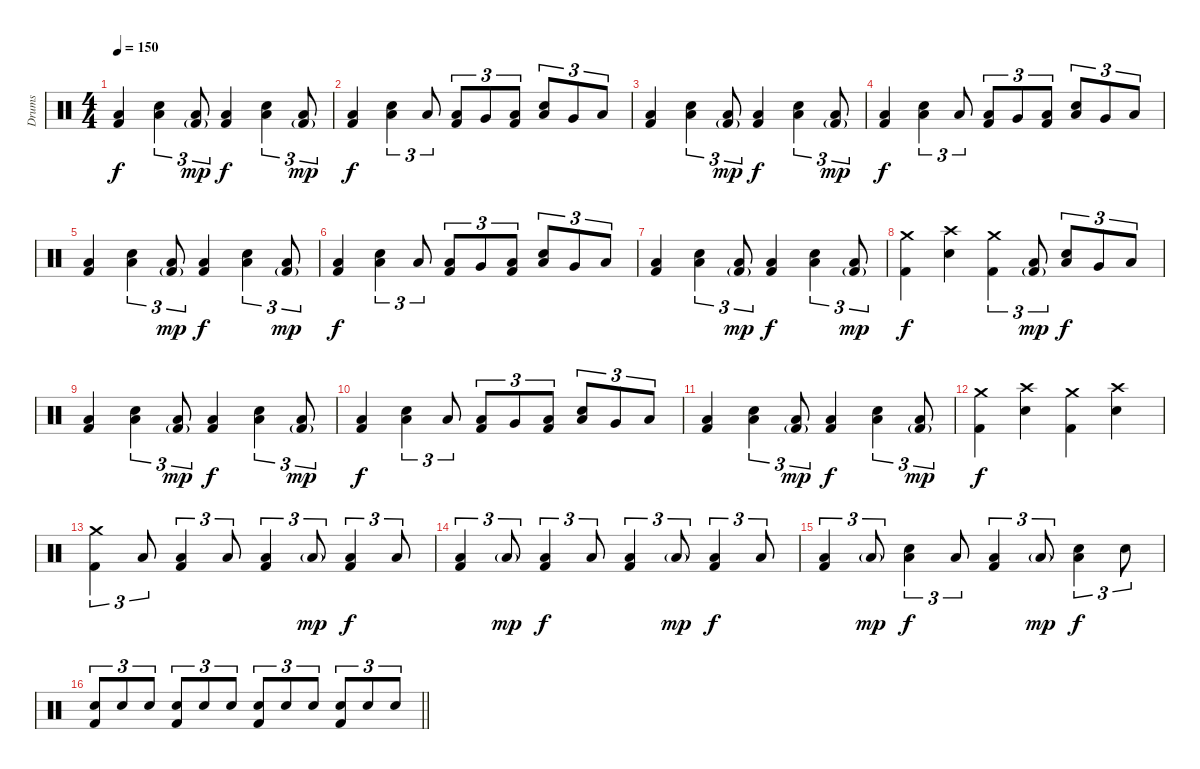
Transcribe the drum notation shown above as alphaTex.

\track ("Drums" "Drums") {instrument percussion}
\staff {score}
\articulation defaults
\ts (4 4)
\tempo 150
\clef neutral
\ks c
("Low Floor Tom (hit)" "Kick (hit) 2").4{dy f} ("Low Floor Tom (hit)" "Electric Snare (hit)").4{tu (3 2)} ("Low Floor Tom (hit)" "Kick (hit) 2"{g}).8{tu (3 2) dy mp} ("Low Floor Tom (hit)" "Kick (hit) 2").4{dy f} ("Low Floor Tom (hit)" "Electric Snare (hit)").4{tu (3 2)} ("Low Floor Tom (hit)" "Kick (hit) 2"{g}).8{tu (3 2) dy mp} |
("Low Floor Tom (hit)" "Kick (hit) 2").4{dy f} ("Low Floor Tom (hit)" "Electric Snare (hit)").4{tu (3 2)} "Low Floor Tom (hit)".8{tu (3 2)} ("Low Floor Tom (hit)" "Kick (hit) 2").8{tu (3 2)} "Very Low Tom (hit)".8{tu (3 2)} ("Low Floor Tom (hit)" "Kick (hit) 2").8{tu (3 2)} ("Low Floor Tom (hit)" "Electric Snare (hit)").8{tu (3 2)} "Very Low Tom (hit)".8{tu (3 2)} "Low Floor Tom (hit)".8{tu (3 2)} |
("Low Floor Tom (hit)" "Kick (hit) 2").4 ("Low Floor Tom (hit)" "Electric Snare (hit)").4{tu (3 2)} ("Low Floor Tom (hit)" "Kick (hit) 2"{g}).8{tu (3 2) dy mp} ("Low Floor Tom (hit)" "Kick (hit) 2").4{dy f} ("Low Floor Tom (hit)" "Electric Snare (hit)").4{tu (3 2)} ("Low Floor Tom (hit)" "Kick (hit) 2"{g}).8{tu (3 2) dy mp} |
("Low Floor Tom (hit)" "Kick (hit) 2").4{dy f} ("Low Floor Tom (hit)" "Electric Snare (hit)").4{tu (3 2)} "Low Floor Tom (hit)".8{tu (3 2)} ("Low Floor Tom (hit)" "Kick (hit) 2").8{tu (3 2)} "Very Low Tom (hit)".8{tu (3 2)} ("Low Floor Tom (hit)" "Kick (hit) 2").8{tu (3 2)} ("Low Floor Tom (hit)" "Electric Snare (hit)").8{tu (3 2)} "Very Low Tom (hit)".8{tu (3 2)} "Low Floor Tom (hit)".8{tu (3 2)} |
("Low Floor Tom (hit)" "Kick (hit) 2").4 ("Low Floor Tom (hit)" "Electric Snare (hit)").4{tu (3 2)} ("Low Floor Tom (hit)" "Kick (hit) 2"{g}).8{tu (3 2) dy mp} ("Low Floor Tom (hit)" "Kick (hit) 2").4{dy f} ("Low Floor Tom (hit)" "Electric Snare (hit)").4{tu (3 2)} ("Low Floor Tom (hit)" "Kick (hit) 2"{g}).8{tu (3 2) dy mp} |
("Low Floor Tom (hit)" "Kick (hit) 2").4{dy f} ("Low Floor Tom (hit)" "Electric Snare (hit)").4{tu (3 2)} "Low Floor Tom (hit)".8{tu (3 2)} ("Low Floor Tom (hit)" "Kick (hit) 2").8{tu (3 2)} "Very Low Tom (hit)".8{tu (3 2)} ("Low Floor Tom (hit)" "Kick (hit) 2").8{tu (3 2)} ("Low Floor Tom (hit)" "Electric Snare (hit)").8{tu (3 2)} "Very Low Tom (hit)".8{tu (3 2)} "Low Floor Tom (hit)".8{tu (3 2)} |
("Low Floor Tom (hit)" "Kick (hit) 2").4 ("Low Floor Tom (hit)" "Electric Snare (hit)").4{tu (3 2)} ("Low Floor Tom (hit)" "Kick (hit) 2"{g}).8{tu (3 2) dy mp} ("Low Floor Tom (hit)" "Kick (hit) 2").4{dy f} ("Low Floor Tom (hit)" "Electric Snare (hit)").4{tu (3 2)} ("Low Floor Tom (hit)" "Kick (hit) 2"{g}).8{tu (3 2) dy mp} |
("Crash medium (hit)" "Kick (hit) 2").4{dy f} ("Crash high (hit)" "Electric Snare (hit)").4 ("Crash medium (hit)" "Kick (hit) 2").4{tu (3 2)} ("Low Floor Tom (hit)" "Kick (hit) 2"{g}).8{tu (3 2) dy mp} ("Low Floor Tom (hit)" "Electric Snare (hit)").8{tu (3 2) dy f} "Very Low Tom (hit)".8{tu (3 2)} "Low Floor Tom (hit)".8{tu (3 2)} |
("Low Floor Tom (hit)" "Kick (hit) 2").4 ("Low Floor Tom (hit)" "Electric Snare (hit)").4{tu (3 2)} ("Low Floor Tom (hit)" "Kick (hit) 2"{g}).8{tu (3 2) dy mp} ("Low Floor Tom (hit)" "Kick (hit) 2").4{dy f} ("Low Floor Tom (hit)" "Electric Snare (hit)").4{tu (3 2)} ("Low Floor Tom (hit)" "Kick (hit) 2"{g}).8{tu (3 2) dy mp} |
("Low Floor Tom (hit)" "Kick (hit) 2").4{dy f} ("Low Floor Tom (hit)" "Electric Snare (hit)").4{tu (3 2)} "Low Floor Tom (hit)".8{tu (3 2)} ("Low Floor Tom (hit)" "Kick (hit) 2").8{tu (3 2)} "Very Low Tom (hit)".8{tu (3 2)} ("Low Floor Tom (hit)" "Kick (hit) 2").8{tu (3 2)} ("Low Floor Tom (hit)" "Electric Snare (hit)").8{tu (3 2)} "Very Low Tom (hit)".8{tu (3 2)} "Low Floor Tom (hit)".8{tu (3 2)} |
("Low Floor Tom (hit)" "Kick (hit) 2").4 ("Low Floor Tom (hit)" "Electric Snare (hit)").4{tu (3 2)} ("Low Floor Tom (hit)" "Kick (hit) 2"{g}).8{tu (3 2) dy mp} ("Low Floor Tom (hit)" "Kick (hit) 2").4{dy f} ("Low Floor Tom (hit)" "Electric Snare (hit)").4{tu (3 2)} ("Low Floor Tom (hit)" "Kick (hit) 2"{g}).8{tu (3 2) dy mp} |
("Crash medium (hit)" "Kick (hit) 2").4{dy f} ("Crash high (hit)" "Electric Snare (hit)").4 ("Crash medium (hit)" "Kick (hit) 2").4 ("Crash high (hit)" "Electric Snare (hit)").4 |
("Crash medium (hit)" "Kick (hit) 2").4{tu (3 2)} "Low Floor Tom (hit)".8{tu (3 2)} ("Low Floor Tom (hit)" "Kick (hit) 2").4{tu (3 2)} "Low Floor Tom (hit)".8{tu (3 2)} ("Low Floor Tom (hit)" "Kick (hit) 2").4{tu (3 2)} "Low Floor Tom (hit)"{g}.8{tu (3 2) dy mp} ("Low Floor Tom (hit)" "Kick (hit) 2").4{tu (3 2) dy f} "Low Floor Tom (hit)".8{tu (3 2)} |
("Low Floor Tom (hit)" "Kick (hit) 2").4{tu (3 2)} "Low Floor Tom (hit)"{g}.8{tu (3 2) dy mp} ("Low Floor Tom (hit)" "Kick (hit) 2").4{tu (3 2) dy f} "Low Floor Tom (hit)".8{tu (3 2)} ("Low Floor Tom (hit)" "Kick (hit) 2").4{tu (3 2)} "Low Floor Tom (hit)"{g}.8{tu (3 2) dy mp} ("Low Floor Tom (hit)" "Kick (hit) 2").4{tu (3 2) dy f} "Low Floor Tom (hit)".8{tu (3 2)} |
("Low Floor Tom (hit)" "Kick (hit) 2").4{tu (3 2)} "Low Floor Tom (hit)"{g}.8{tu (3 2) dy mp} ("Low Floor Tom (hit)" "Electric Snare (hit)").4{tu (3 2) dy f} "Low Floor Tom (hit)".8{tu (3 2)} ("Low Floor Tom (hit)" "Kick (hit) 2").4{tu (3 2)} "Low Floor Tom (hit)"{g}.8{tu (3 2) dy mp} ("Low Floor Tom (hit)" "Electric Snare (hit)").4{tu (3 2) dy f} "Electric Snare (hit)".8{tu (3 2)} |
\barLineRight lightlight
("Electric Snare (hit)" "Kick (hit) 2").8{tu (3 2)} "Electric Snare (hit)".8{tu (3 2)} "Electric Snare (hit)".8{tu (3 2)} ("Electric Snare (hit)" "Kick (hit) 2").8{tu (3 2)} "Electric Snare (hit)".8{tu (3 2)} "Electric Snare (hit)".8{tu (3 2)} ("Electric Snare (hit)" "Kick (hit) 2").8{tu (3 2)} "Electric Snare (hit)".8{tu (3 2)} "Electric Snare (hit)".8{tu (3 2)} ("Electric Snare (hit)" "Kick (hit) 2").8{tu (3 2)} "Electric Snare (hit)".8{tu (3 2)} "Electric Snare (hit)".8{tu (3 2)}
